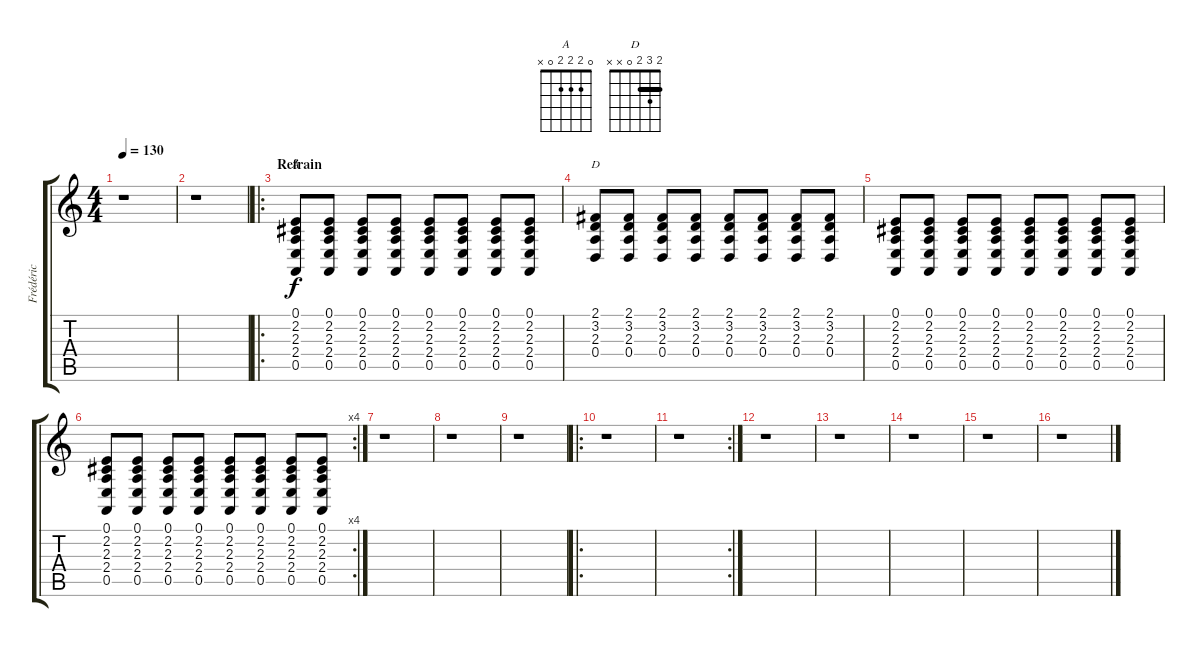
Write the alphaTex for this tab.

\track ("Frédéric" "Frédéric") {instrument pad8sweep}
\staff {score tabs}
\tuning (E4 B3 G3 D3 A2 E2) {hide}
\chord ("A" 0 2 2 2 0 x)
\chord ("D" 2 3 2 0 x x) {barre 2}
\ts (4 4)
\tempo 130
\clef g2
\ks c
r.1{dy f} |
r.1 |
\ro
\section ("" "Refrain")
(0.1 2.2 2.3 2.4 0.5).8{ch "A"} (0.1 2.2 2.3 2.4 0.5).8 (0.1 2.2 2.3 2.4 0.5).8 (0.1 2.2 2.3 2.4 0.5).8 (0.1 2.2 2.3 2.4 0.5).8 (0.1 2.2 2.3 2.4 0.5).8 (0.1 2.2 2.3 2.4 0.5).8 (0.1 2.2 2.3 2.4 0.5).8 |
(2.1 3.2 2.3 0.4).8{ch "D"} (2.1 3.2 2.3 0.4).8 (2.1 3.2 2.3 0.4).8 (2.1 3.2 2.3 0.4).8 (2.1 3.2 2.3 0.4).8 (2.1 3.2 2.3 0.4).8 (2.1 3.2 2.3 0.4).8 (2.1 3.2 2.3 0.4).8 |
(0.1 2.2 2.3 2.4 0.5).8 (0.1 2.2 2.3 2.4 0.5).8 (0.1 2.2 2.3 2.4 0.5).8 (0.1 2.2 2.3 2.4 0.5).8 (0.1 2.2 2.3 2.4 0.5).8 (0.1 2.2 2.3 2.4 0.5).8 (0.1 2.2 2.3 2.4 0.5).8 (0.1 2.2 2.3 2.4 0.5).8 |
\rc 4
(0.1 2.2 2.3 2.4 0.5).8 (0.1 2.2 2.3 2.4 0.5).8 (0.1 2.2 2.3 2.4 0.5).8 (0.1 2.2 2.3 2.4 0.5).8 (0.1 2.2 2.3 2.4 0.5).8 (0.1 2.2 2.3 2.4 0.5).8 (0.1 2.2 2.3 2.4 0.5).8 (0.1 2.2 2.3 2.4 0.5).8 |
r.1 |
r.1 |
r.1 |
\ro
r.1 |
\rc 2
r.1 |
r.1 |
r.1 |
r.1 |
r.1 |
r.1
